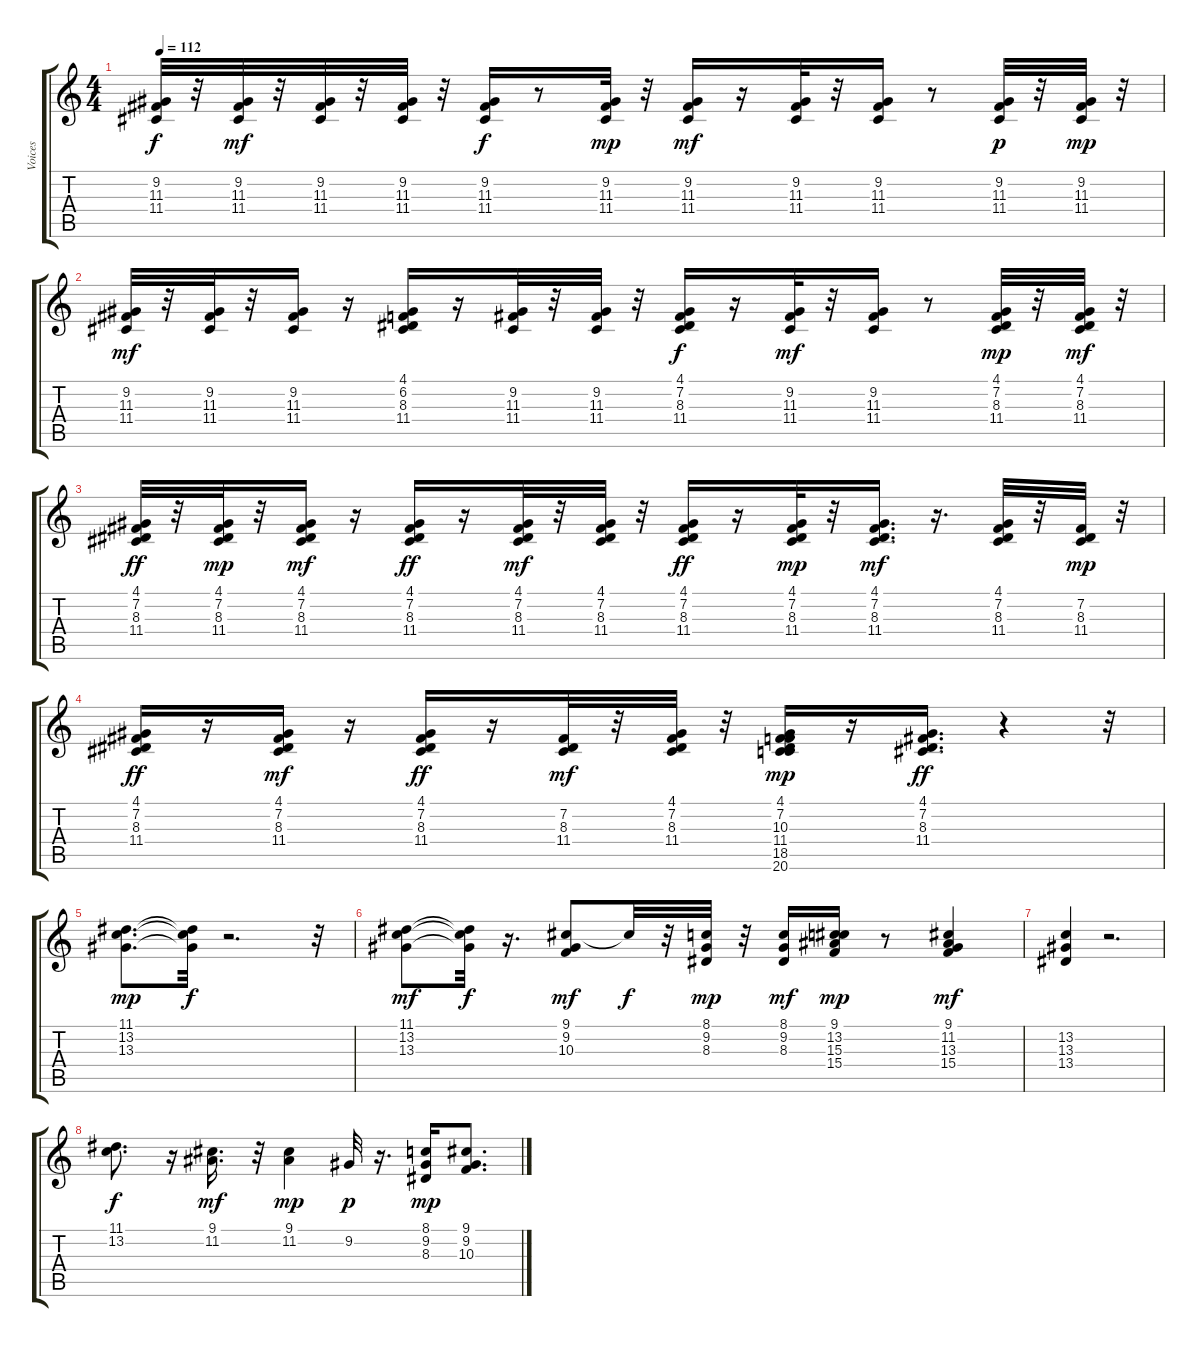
\track ("Voices" "Voices") {instrument voiceoohs}
\staff {score tabs}
\tuning (E4 B3 G3 D3 A2 E2) {hide}
\ts (4 4)
\tempo 112
\clef g2
\ks c
(9.2 11.3 11.4).32{dy f} r.32 (9.2 11.3 11.4).32{dy mf} r.32 (9.2 11.3 11.4).32 r.32 (9.2 11.3 11.4).32 r.32 (9.2 11.3 11.4).16{dy f} r.8 (9.2 11.3 11.4).32{dy mp} r.32 (9.2 11.3 11.4).16{dy mf} r.16 (9.2 11.3 11.4).32 r.32 (9.2 11.3 11.4).16 r.8 (9.2 11.3 11.4).32{dy p} r.32 (9.2 11.3 11.4).32{dy mp} r.32 |
(9.2 11.3 11.4).32{dy mf} r.32 (9.2 11.3 11.4).32 r.32 (9.2 11.3 11.4).16 r.16 (4.1 6.2 8.3 11.4).16 r.16 (9.2 11.3 11.4).32 r.32 (9.2 11.3 11.4).32 r.32 (4.1 7.2 8.3 11.4).16{dy f} r.16 (9.2 11.3 11.4).32{dy mf} r.32 (9.2 11.3 11.4).16 r.8 (4.1 7.2 8.3 11.4).32{dy mp} r.32 (4.1 7.2 8.3 11.4).32{dy mf} r.32 |
(4.1 7.2 8.3 11.4).32{dy ff} r.32 (4.1 7.2 8.3 11.4).32{dy mp} r.32 (4.1 7.2 8.3 11.4).16{dy mf} r.16 (4.1 7.2 8.3 11.4).16{dy ff} r.16 (4.1 7.2 8.3 11.4).32{dy mf} r.32 (4.1 7.2 8.3 11.4).32 r.32 (4.1 7.2 8.3 11.4).16{dy ff} r.16 (4.1 7.2 8.3 11.4).32{dy mp} r.32 (4.1 7.2 8.3 11.4).16{d dy mf} r.16{d} (4.1 7.2 8.3 11.4).32 r.32 (7.2 8.3 11.4).32{dy mp} r.32 |
(4.1 7.2 8.3 11.4).16{dy ff} r.16 (4.1 7.2 8.3 11.4).16{dy mf} r.16 (4.1 7.2 8.3 11.4).16{dy ff} r.16 (7.2 8.3 11.4).32{dy mf} r.32 (4.1 7.2 8.3 11.4).32 r.32 (4.1 7.2 10.3 11.4 18.5 20.6).16{dy mp} r.16 (4.1 7.2 8.3 11.4).16{d dy ff} r.4 r.32 |
(11.1 13.2 13.3).8{d dy mp} (11.1{t} 13.2{t} 13.3{t}).32{dy f} r.2{d} r.32 |
(11.1 13.2 13.3).8{dy mf} (11.1{t} 13.2{t} 13.3{t}).32{dy f} r.16{d} (9.1 9.2 10.3).8{dy mf} 9.1{t}.32{dy f} r.32 (8.1 9.2 8.3).32{dy mp} r.32 (8.1 9.2 8.3).16{dy mf} (9.1 13.2 15.3 15.4).16{dy mp} r.8 (9.1 11.2 13.3 15.4).4{dy mf} |
(13.2 13.3 13.4).4 r.2{d} |
(11.1 13.2).8{d dy f} r.16 (9.1 11.2).16{d dy mf} r.32 (9.1 11.2).4{dy mp} 9.2.32{dy p} r.16{d} (8.1 9.2 8.3).16{dy mp} (9.1 9.2 10.3).8{d}
